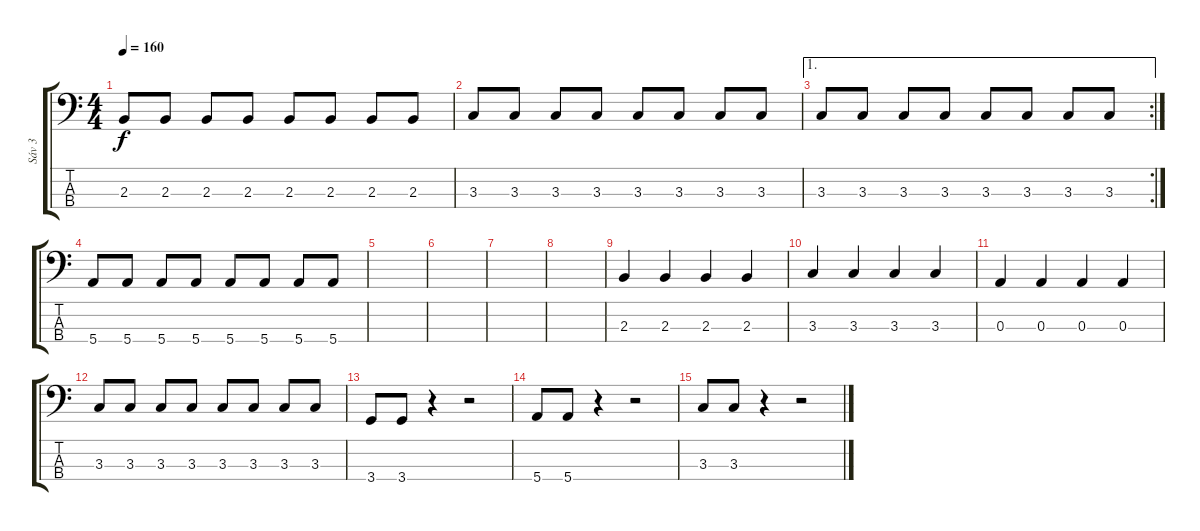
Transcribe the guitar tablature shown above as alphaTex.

\track ("Sáv 3" "Sáv 3") {instrument electricbasspick}
\staff {score tabs}
\tuning (G2 D2 A1 E1) {hide}
\ts (4 4)
\tempo 160
\clef f4
\ks c
2.3.8{dy f} 2.3.8 2.3.8 2.3.8 2.3.8 2.3.8 2.3.8 2.3.8 |
3.3.8 3.3.8 3.3.8 3.3.8 3.3.8 3.3.8 3.3.8 3.3.8 |
\ae 1
\rc 2
3.3.8 3.3.8 3.3.8 3.3.8 3.3.8 3.3.8 3.3.8 3.3.8 |
5.4.8 5.4.8 5.4.8 5.4.8 5.4.8 5.4.8 5.4.8 5.4.8 |
|
|
|
|
2.3.4 2.3.4 2.3.4 2.3.4 |
3.3.4 3.3.4 3.3.4 3.3.4 |
0.3.4 0.3.4 0.3.4 0.3.4 |
3.3.8 3.3.8 3.3.8 3.3.8 3.3.8 3.3.8 3.3.8 3.3.8 |
3.4.8 3.4.8 r.4 r.2 |
5.4.8 5.4.8 r.4 r.2 |
3.3.8 3.3.8 r.4 r.2
